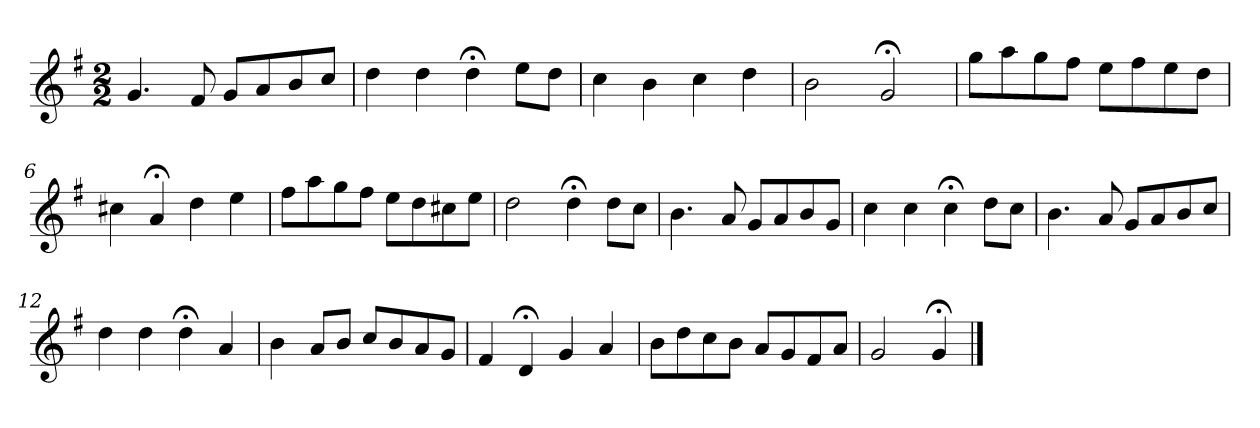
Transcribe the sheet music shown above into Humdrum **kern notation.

**kern
*part1
*staff1
*k[f#]
*G:
*M2/2
*MM120
=1
4.g
8f#
8gL
8a
8b
8ccJ
=2
4dd
4dd
4dd;<
8eeL
8ddJ
=3
4cc
4b
4cc
4dd
=4
2b
2g;<
=5
8ggL
8aa
8gg
8ff#J
8eeL
8ff#
8ee
8ddJ
=6
4cc#X
4a;<
4dd
4ee
=7
8ff#L
8aa
8gg
8ff#J
8eeL
8dd
8cc#X
8eeJ
=8
2dd
4dd;<
8ddL
8ccJ
=9
4.b
8a
8gL
8a
8b
8gJ
=10
4cc
4cc
4cc;<
8ddL
8ccJ
=11
4.b
8a
8gL
8a
8b
8ccJ
=12
4dd
4dd
4dd;<
4a
=13
4b
8aL
8bJ
8ccL
8b
8a
8gJ
=14
4f#
4d;<
4g
4a
=15
8bL
8dd
8cc
8bJ
8aL
8g
8f#
8aJ
=16
2g
4g;<
==
*-
